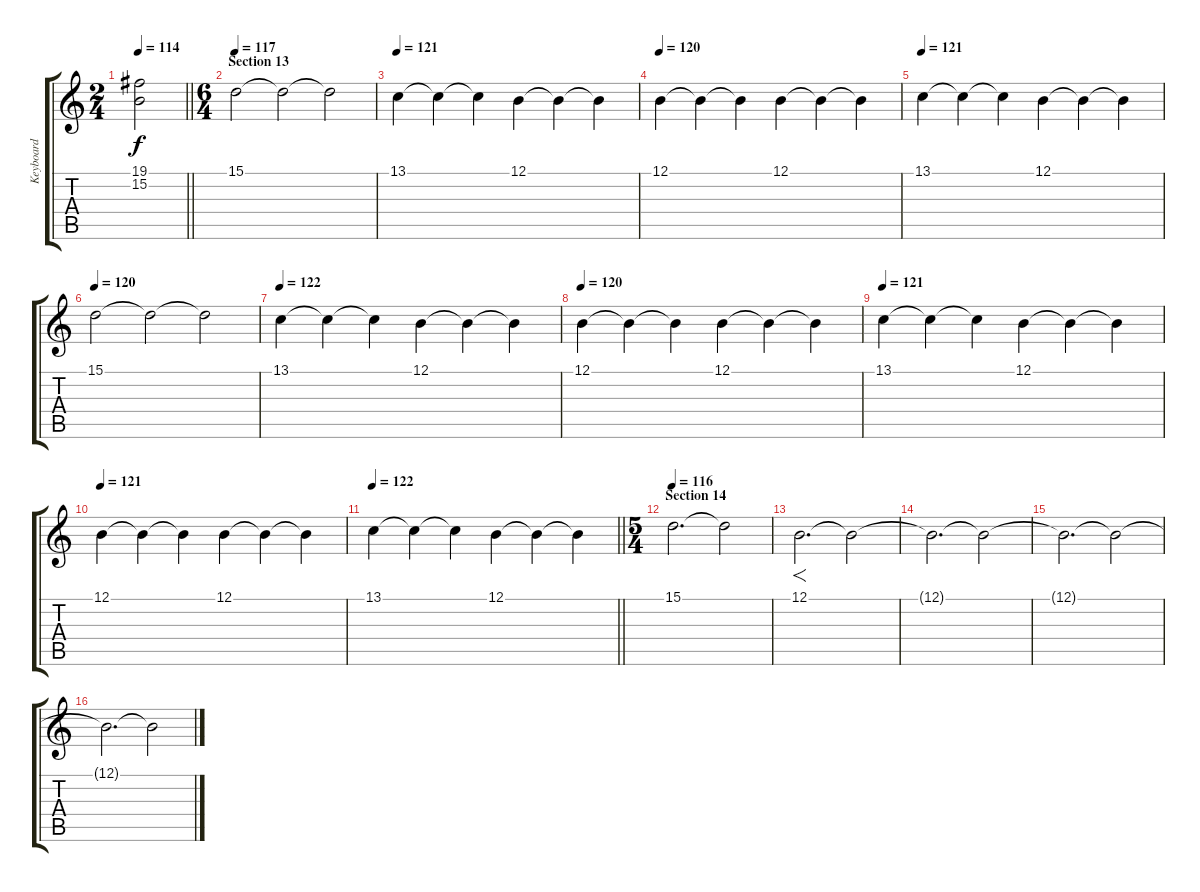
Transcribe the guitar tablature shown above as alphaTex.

\track ("Keyboard" "Keyboard") {instrument pad2warm}
\staff {score tabs}
\tuning (B3 Ab3 E3 B2 Gb2 B1) {hide}
\ts (2 4)
\tempo 114
\clef g2
\barLineRight lightlight
\ks c
(19.1{t} 15.2{t}).2{dy f} |
\ts (6 4)
\section ("" "Section 13")
\tempo 117
15.1.2{volume 12} 15.1{t}.2 15.1{t}.2 |
\tempo 121
13.1.4 13.1{t}.4 13.1{t}.4 12.1.4 12.1{t}.4 12.1{t}.4 |
\tempo 120
12.1.4 12.1{t}.4 12.1{t}.4 12.1.4 12.1{t}.4 12.1{t}.4 |
\tempo 121
13.1.4 13.1{t}.4 13.1{t}.4 12.1.4 12.1{t}.4 12.1{t}.4 |
\tempo 120
15.1.2 15.1{t}.2 15.1{t}.2 |
\tempo 122
13.1.4 13.1{t}.4 13.1{t}.4 12.1.4 12.1{t}.4 12.1{t}.4 |
\tempo 120
12.1.4 12.1{t}.4 12.1{t}.4 12.1.4 12.1{t}.4 12.1{t}.4 |
\tempo 121
13.1.4 13.1{t}.4 13.1{t}.4 12.1.4 12.1{t}.4 12.1{t}.4 |
\tempo 121
12.1.4 12.1{t}.4 12.1{t}.4 12.1.4 12.1{t}.4 12.1{t}.4 |
\tempo 122
\barLineRight lightlight
13.1.4 13.1{t}.4 13.1{t}.4 12.1.4 12.1{t}.4 12.1{t}.4 |
\ts (5 4)
\section ("" "Section 14")
\tempo 116
15.1.2{d volume 0} 15.1{t}.2 |
12.1.2{f d volume 10} 12.1{t}.2 |
12.1{t}.2{d} 12.1{t}.2 |
12.1{t}.2{d volume 0} 12.1{t}.2 |
12.1{t}.2{d} 12.1{t}.2
